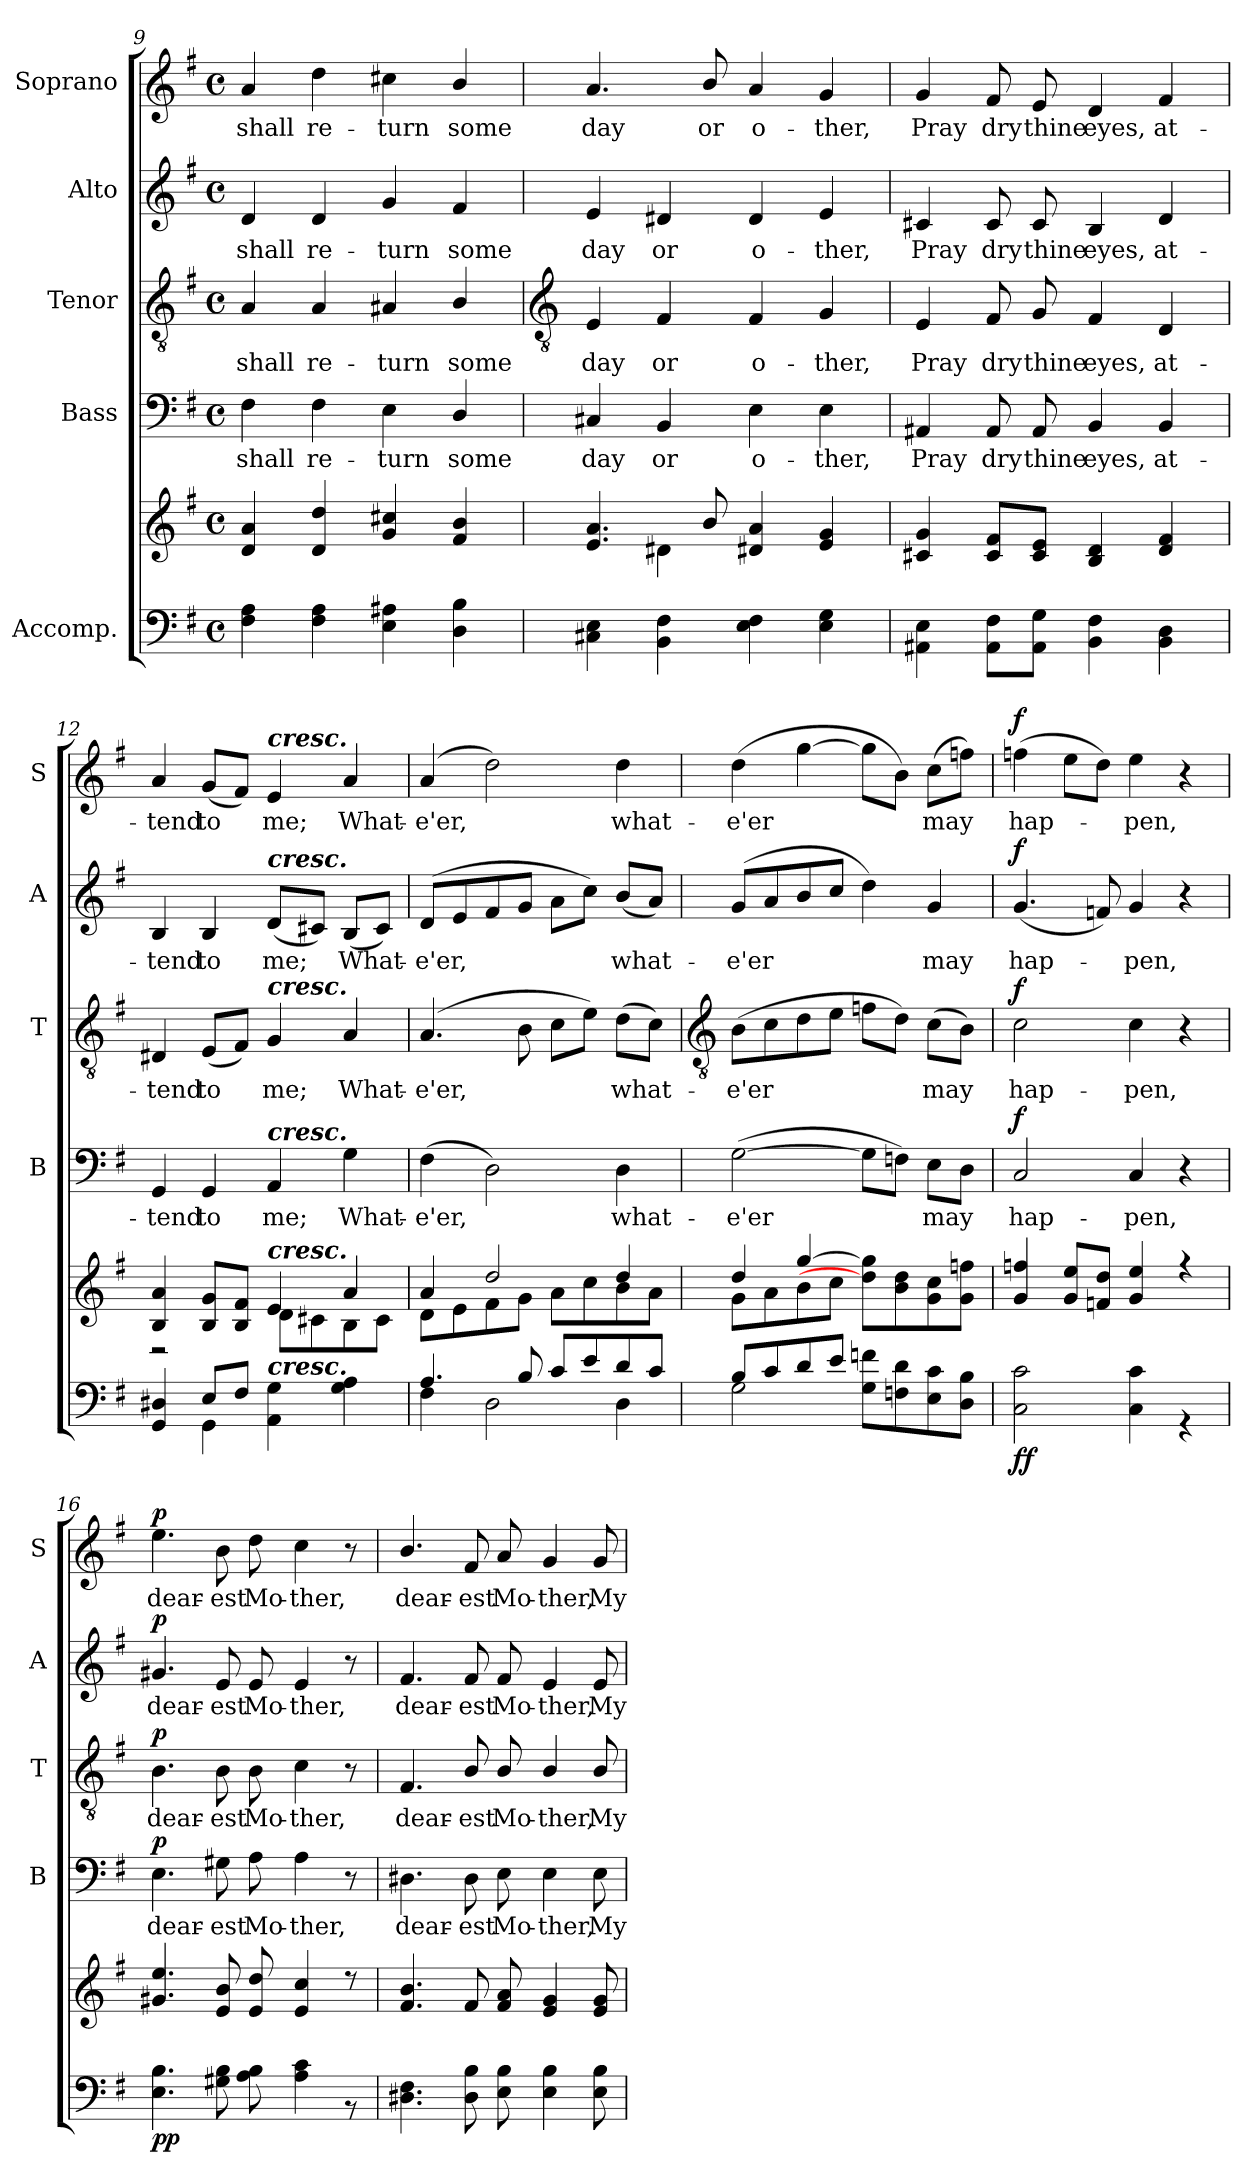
**kern	**kern	**dynam	**kern	**text	**dynam	**kern	**text	**dynam	**kern	**text	**dynam	**kern	**text	**dynam
*part5	*part5	*part5	*part4	*part4	*part4	*part3	*part3	*part3	*part2	*part2	*part2	*part1	*part1	*part1
*staff6	*staff5	*staff5/6	*staff4	*staff4	*staff4	*staff3	*staff3	*staff3	*staff2	*staff2	*staff2	*staff1	*staff1	*staff1
*I"Accomp.	*	*	*I"Bass	*	*	*I"Tenor	*	*	*I"Alto	*	*	*I"Soprano	*	*
*	*	*	*I'B	*	*	*I'T	*	*	*I'A	*	*	*I'S	*	*
*clefF4	*clefG2	*	*clefF4	*	*	*clefGv2	*	*	*clefG2	*	*	*clefG2	*	*
*k[f#]	*k[f#]	*	*k[f#]	*	*	*k[f#]	*	*	*k[f#]	*	*	*k[f#]	*	*
*G:	*G:	*	*G:	*	*	*G:	*	*	*G:	*	*	*G:	*	*
*M4/4	*M4/4	*	*M4/4	*	*	*M4/4	*	*	*M4/4	*	*	*M4/4	*	*
*met(c)	*met(c)	*	*met(c)	*	*	*met(c)	*	*	*met(c)	*	*	*met(c)	*	*
=9	=9	=9	=9	=9	=9	=9	=9	=9	=9	=9	=9	=9	=9	=9
*^	*^	*	*	*	*	*	*	*	*	*	*	*	*	*
!	!	!	!	!	!	!LO:LY:b	!	!	!LO:LY:b	!	!	!LO:LY:b	!	!	!LO:LY:b	!
1ryy	4F# 4A	4d 4a	1ryy	.	4F#	shall	.	4A	shall	.	4d	shall	.	4a	shall	.
!	!	!	!	!	!	!LO:LY:b	!	!	!LO:LY:b	!	!	!LO:LY:b	!	!	!LO:LY:b	!
.	4F# 4A	4d 4dd	.	.	4F#	re-	.	4A	re-	.	4d	re-	.	4dd	re-	.
!	!	!	!	!	!	!LO:LY:b	!	!	!LO:LY:b	!	!	!LO:LY:b	!	!	!LO:LY:b	!
.	4E 4A#X	4g 4cc#X	.	.	4E	-turn	.	4A#X	-turn	.	4g	-turn	.	4cc#X	-turn	.
!	!	!	!	!	!	!LO:LY:b	!	!	!LO:LY:b	!	!	!LO:LY:b	!	!	!LO:LY:b	!
.	4D\ 4B\	4f#/ 4b/	.	.	4D/	some	.	4B/	some	.	4f#	some	.	4b/	some	.
!!LO:LB:g=z
=10	=10	=10	=10	=10	=10	=10	=10	=10	=10	=10	=10	=10	=10	=10	=10	=10
*	*	*	*	*	*	*	*	*clefGv2	*	*	*	*	*	*	*	*
!	!	!	!	!	!	!LO:LY:b	!	!	!LO:LY:b	!	!	!LO:LY:b	!	!	!LO:LY:b	!
1ryy	4C#X 4E	4.e 4.a	4ryy	.	4C#X	day	.	4E	day	.	4e	day	.	4.a	day	.
!	!	!	!	!	!	!LO:LY:b	!	!	!LO:LY:b	!	!	!LO:LY:b	!	!	!	!
.	4BB 4F#	.	4d#X\	.	4BB	or	.	4F#	or	.	4d#X	or	.	.	.	.
!	!	!	!	!	!	!	!	!	!	!	!	!	!	!	!LO:LY:b	!
.	.	8b/	.	.	.	.	.	.	.	.	.	.	.	8b/	or	.
!	!	!	!	!	!	!LO:LY:b	!	!	!LO:LY:b	!	!	!LO:LY:b	!	!	!LO:LY:b	!
.	4E 4F#	4d#X 4a	2ryy	.	4E	o-	.	4F#	o-	.	4d#	o-	.	4a	o-	.
!	!	!	!	!	!	!LO:LY:b	!	!	!LO:LY:b	!	!	!LO:LY:b	!	!	!LO:LY:b	!
.	4E 4G	4e 4g	.	.	4E	-ther,	.	4G	-ther,	.	4e	-ther,	.	4g	-ther,	.
=11	=11	=11	=11	=11	=11	=11	=11	=11	=11	=11	=11	=11	=11	=11	=11	=11
!	!	!	!	!	!	!LO:LY:b	!	!	!LO:LY:b	!	!	!LO:LY:b	!	!	!LO:LY:b	!
1ryy	4AA#X 4E	4c#X 4g	1ryy	.	4AA#X	Pray	.	4E	Pray	.	4c#X	Pray	.	4g	Pray	.
!	!	!	!	!	!	!LO:LY:b	!	!	!LO:LY:b	!	!	!LO:LY:b	!	!	!LO:LY:b	!
.	8AA# 8F#L	8c# 8f#L	.	.	8AA#	dry	.	8F#	dry	.	8c#	dry	.	8f#	dry	.
!	!	!	!	!	!	!LO:LY:b	!	!	!LO:LY:b	!	!	!LO:LY:b	!	!	!LO:LY:b	!
.	8AA# 8GJ	8c# 8eJ	.	.	8AA#	thine	.	8G	thine	.	8c#	thine	.	8e	thine	.
!	!	!	!	!	!	!LO:LY:b	!	!	!LO:LY:b	!	!	!LO:LY:b	!	!	!LO:LY:b	!
.	4BB 4F#	4B 4d	.	.	4BB	eyes,	.	4F#	eyes,	.	4B	eyes,	.	4d	eyes,	.
!	!	!	!	!	!	!LO:LY:b	!	!	!LO:LY:b	!	!	!LO:LY:b	!	!	!LO:LY:b	!
.	4BB 4D	4d 4f#	.	.	4BB	at-	.	4D	at-	.	4d	at-	.	4f#	at-	.
=12	=12	=12	=12	=12	=12	=12	=12	=12	=12	=12	=12	=12	=12	=12	=12	=12
!	!	!	!	!	!	!LO:LY:b	!	!	!LO:LY:b	!	!	!LO:LY:b	!	!	!LO:LY:b	!
4ryy	4GG/ 4D#X/	4B 4a	2r	.	4GG	-tend	.	4D#X	-tend	.	4B	-tend	.	4a	-tend	.
!	!	!	!	!	!	!LO:LY:b	!	!	!LO:LY:b	!	!	!LO:LY:b	!	!	!LO:LY:b	!
8E/L	4GG\	8B 8gL	.	.	4GG	to	.	(<8EL	to	.	4B	to	.	(<8gL	to	.
8F#/J	.	8B 8f#J	.	.	.	.	.	8F#J)	.	.	.	.	.	8f#J)	.	.
!	!	!	!	!	!	!	!	!	!	!	!	!	!	!LO:TX:a:Bi:t=cresc.	!	!
!	!	!	!	!	!	!	!	!	!	!	!LO:TX:a:Bi:t=cresc.	!	!	!	!	!
!	!	!	!	!	!	!	!	!LO:TX:a:Bi:t=cresc.	!	!	!	!	!	!	!	!
!	!	!	!	!	!LO:TX:a:Bi:t=cresc.	!	!	!	!	!	!	!	!	!	!	!
!	!	!LO:TX:a:Bi:t=cresc.	!	!	!	!	!	!	!	!	!	!	!	!	!	!
!LO:TX:a:Bi:t=cresc.	!	!	!	!	!	!	!	!	!	!	!	!	!	!	!	!
!	!	!	!	!	!	!LO:LY:b	!	!	!LO:LY:b	!	!	!LO:LY:b	!	!	!LO:LY:b	!
2ryy	4AA 4G	4e	8d\L	.	4AA	me;	.	4G	me;	.	(<8dL	me;	.	4e	me;	.
.	.	.	8c#X\	.	.	.	.	.	.	.	8c#XJ)	.	.	.	.	.
!	!	!	!	!	!	!LO:LY:b	!	!	!LO:LY:b	!	!	!LO:LY:b	!	!	!LO:LY:b	!
.	4G 4A	4a	8B\	.	4G	What-	.	4A	What-	.	(<8BL	What-	.	4a	What-	.
.	.	.	8c#\J	.	.	.	.	.	.	.	8c#J)	.	.	.	.	.
=13	=13	=13	=13	=13	=13	=13	=13	=13	=13	=13	=13	=13	=13	=13	=13	=13
!	!	!	!	!	!	!LO:LY:b	!	!	!LO:LY:b	!	!	!LO:LY:b	!	!	!LO:LY:b	!
4.A/	4F#	4a	8d\L	.	(>4F#	-e'er,	.	(>4.A	-e'er,	.	(>8dL	e'er,	.	(<4a	-e'er,	.
.	.	.	8e\	.	.	.	.	.	.	.	8e	.	.	.	.	.
.	2D	2dd/	8f#\	.	2D)	.	.	.	.	.	8f#	.	.	2dd)	.	.
8B/	.	.	8g\J	.	.	.	.	8B	.	.	8gJ	.	.	.	.	.
8c/L	.	.	8a\L	.	.	.	.	8cL	.	.	8aL	.	.	.	.	.
8e/	.	.	8cc\	.	.	.	.	8eJ)	.	.	8ccJ)	.	.	.	.	.
!	!	!	!	!	!	!LO:LY:b	!	!	!LO:LY:b	!	!	!LO:LY:b	!	!	!LO:LY:b	!
8d/	4D	4dd/	8b\	.	4D	what-	.	(>8dL	what-	.	(<8bL	what-	.	4dd	what-	.
8c/J	.	.	8a\J	.	.	.	.	8cJ)	.	.	8aJ)	.	.	.	.	.
!!LO:LB:g=z
=14	=14	=14	=14	=14	=14	=14	=14	=14	=14	=14	=14	=14	=14	=14	=14	=14
*	*	*	*	*	*	*	*	*clefGv2	*	*	*	*	*	*	*	*
!	!	!	!	!	!	!LO:LY:b	!	!	!LO:LY:b	!	!	!LO:LY:b	!	!	!LO:LY:b	!
8B/L	2G	4dd/	8g\L	.	(>[2G	-e'er	.	(>8BL	e'er	.	(<8gL	e'er	.	(>4dd	-e'er	.
8c/	.	.	8a\	.	.	.	.	8c	.	.	8a	.	.	.	.	.
8d/	.	[4gg/	8b\	.	.	.	.	8d	.	.	8b	.	.	[4gg	.	.
8e/J	.	.	8cc\J	.	.	.	.	8eJ	.	.	8ccJ	.	.	.	.	.
2ryy	8G 8fnL	8dd] 8gg]L	2ryy	.	8GL]	.	.	8fnL	.	.	4dd)	.	.	8ggL]	.	.
.	8Fn 8d	8b 8dd	.	.	8FnJ)	.	.	8dJ)	.	.	.	.	.	8bJ)	.	.
!	!	!	!	!	!	!LO:LY:b	!	!	!LO:LY:b	!	!	!LO:LY:b	!	!	!LO:LY:b	!
.	8E 8c	8g 8cc	.	.	8EL	may	.	(>8cL	may	.	4g	may	.	(>8ccL	may	.
.	8D 8BJ	8g 8ffnJ	.	.	8DJ	.	.	8BJ)	.	.	.	.	.	8ffnJ)	.	.
=15	=15	=15	=15	=15	=15	=15	=15	=15	=15	=15	=15	=15	=15	=15	=15	=15
!	!	!	!	!LO:DY:b=2	!	!LO:LY:b	!	!	!LO:LY:b	!	!	!LO:LY:b	!	!	!LO:LY:b	!
!	!	!	!	!LO:DY:n=1:b	!	!	!LO:DY:b	!	!	!LO:DY:b	!	!	!LO:DY:b	!	!	!LO:DY:b
1ryy	2C 2c	4g 4ffn	1ryy	f f	2C	hap-	f	2c	hap-	f	(<4.g	hap-	f	(>4ffn	hap-	f
.	.	8g 8eeL	.	.	.	.	.	.	.	.	.	.	.	8eeL	.	.
.	.	8fn 8ddJ	.	.	.	.	.	.	.	.	8fn)	.	.	8ddJ)	.	.
!	!	!	!	!	!	!LO:LY:b	!	!	!LO:LY:b	!	!	!LO:LY:b	!	!	!LO:LY:b	!
.	4C 4c	4g 4ee	.	.	4C	-pen,	.	4c	-pen,	.	4g	pen,	.	4ee	pen,	.
.	4r	4r	.	.	4r	.	.	4r	.	.	4r	.	.	4r	.	.
=16	=16	=16	=16	=16	=16	=16	=16	=16	=16	=16	=16	=16	=16	=16	=16	=16
!	!	!	!	!LO:DY:b=2	!	!LO:LY:b	!	!	!LO:LY:b	!	!	!LO:LY:b	!	!	!LO:LY:b	!
!	!	!	!	!LO:DY:n=1:b	!	!	!LO:DY:b	!	!	!LO:DY:b	!	!	!LO:DY:b	!	!	!LO:DY:b
1ryy	4.E 4.B	4.g#X 4.ee	1ryy	p p	4.E	dear-	p	4.B	dear-	p	4.g#X	dear-	p	4.ee	dear-	p
!	!	!	!	!	!	!LO:LY:b	!	!	!LO:LY:b	!	!	!LO:LY:b	!	!	!LO:LY:b	!
.	8G#X 8B	8e 8b	.	.	8G#X	-est	.	8B	-est	.	8e	-est	.	8b	-est	.
!	!	!	!	!	!	!LO:LY:b	!	!	!LO:LY:b	!	!	!LO:LY:b	!	!	!LO:LY:b	!
.	8A 8B	8e 8dd	.	.	8A	Mo-	.	8B	Mo-	.	8e	Mo-	.	8dd	Mo-	.
!	!	!	!	!	!	!LO:LY:b	!	!	!LO:LY:b	!	!	!LO:LY:b	!	!	!LO:LY:b	!
.	4A 4c	4e 4cc	.	.	4A	-ther,	.	4c	-ther,	.	4e	-ther,	.	4cc	-ther,	.
.	8r	8r	.	.	8r	.	.	8r	.	.	8r	.	.	8r	.	.
=17	=17	=17	=17	=17	=17	=17	=17	=17	=17	=17	=17	=17	=17	=17	=17	=17
!	!	!	!	!	!	!LO:LY:b	!	!	!LO:LY:b	!	!	!LO:LY:b	!	!	!LO:LY:b	!
1ryy	4.D#X 4.F#	4.f#/ 4.b/	1ryy	.	4.D#X	dear-	.	4.F#	dear-	.	4.f#	dear-	.	4.b/	dear-	.
!	!	!	!	!	!	!LO:LY:b	!	!	!LO:LY:b	!	!	!LO:LY:b	!	!	!LO:LY:b	!
.	8D# 8B	8f#	.	.	8D#	-est	.	8B/	-est	.	8f#	-est	.	8f#	-est	.
!	!	!	!	!	!	!LO:LY:b	!	!	!LO:LY:b	!	!	!LO:LY:b	!	!	!LO:LY:b	!
.	8E 8B	8f# 8a	.	.	8E	Mo-	.	8B/	Mo-	.	8f#	Mo-	.	8a	Mo-	.
!	!	!	!	!	!	!LO:LY:b	!	!	!LO:LY:b	!	!	!LO:LY:b	!	!	!LO:LY:b	!
.	4E 4B	4e 4g	.	.	4E	-ther,	.	4B/	-ther,	.	4e	-ther,	.	4g	-ther,	.
!	!	!	!	!	!	!LO:LY:b	!	!	!LO:LY:b	!	!	!LO:LY:b	!	!	!LO:LY:b	!
.	8E 8B	8e 8g	.	.	8E	My	.	8B/	My	.	8e	My	.	8g	My	.
*v	*v	*	*	*	*	*	*	*	*	*	*	*	*	*	*	*
*	*v	*v	*	*	*	*	*	*	*	*	*	*	*	*	*
=	=	=	=	=	=	=	=	=	=	=	=	=	=	=
*-	*-	*-	*-	*-	*-	*-	*-	*-	*-	*-	*-	*-	*-	*-
